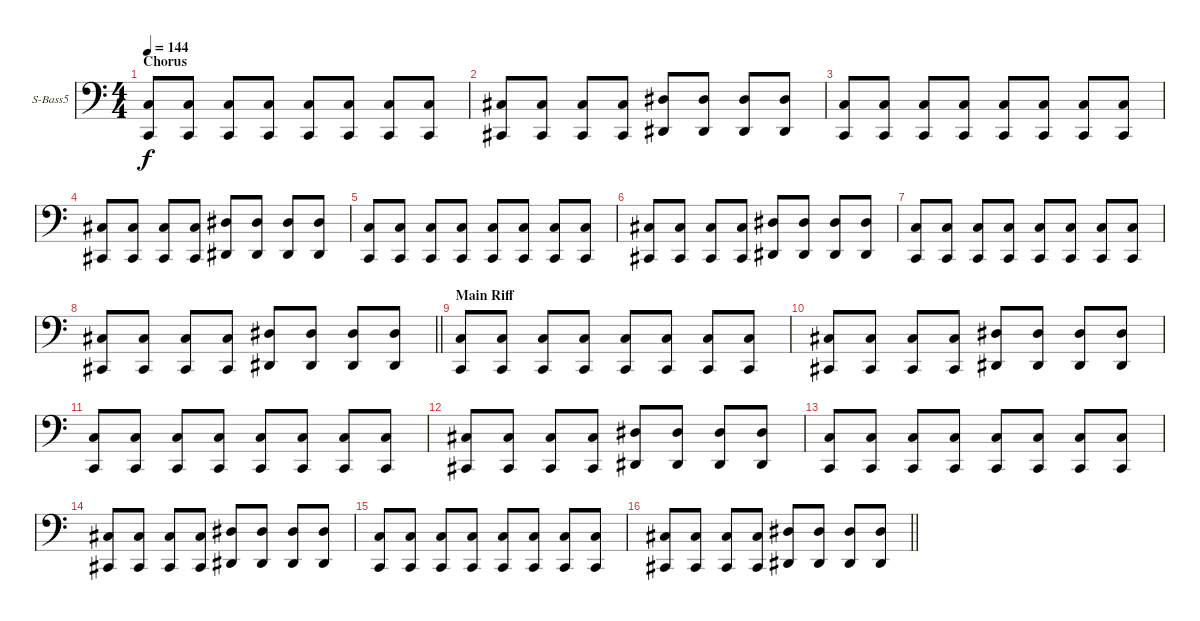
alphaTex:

\bracketExtendMode groupsimilarinstruments
\firstSystemTrackNameOrientation horizontal
\otherSystemsTrackNameOrientation horizontal
\track ("Flake 4" "S-Bass5") {instrument synthbass2}
\staff {score}
\tuning (G2 D2 A1 E1 B0)
\ts (4 4)
\section ("" "Chorus")
\tempo 144
\clef f4
\ks c
(3.3 1.5).8{dy f} (3.3 1.5).8 (3.3 1.5).8 (3.3 1.5).8 (3.3 1.5).8 (3.3 1.5).8 (3.3 1.5).8 (3.3 1.5).8 |
(4.3 2.5).8 (4.3 2.5).8 (4.3 2.5).8 (4.3 2.5).8 (6.3 4.5).8 (6.3 4.5).8 (6.3 4.5).8 (6.3 4.5).8 |
(3.3 1.5).8 (3.3 1.5).8 (3.3 1.5).8 (3.3 1.5).8 (3.3 1.5).8 (3.3 1.5).8 (3.3 1.5).8 (3.3 1.5).8 |
(4.3 2.5).8 (4.3 2.5).8 (4.3 2.5).8 (4.3 2.5).8 (6.3 4.5).8 (6.3 4.5).8 (6.3 4.5).8 (6.3 4.5).8 |
(3.3 1.5).8 (3.3 1.5).8 (3.3 1.5).8 (3.3 1.5).8 (3.3 1.5).8 (3.3 1.5).8 (3.3 1.5).8 (3.3 1.5).8 |
(4.3 2.5).8 (4.3 2.5).8 (4.3 2.5).8 (4.3 2.5).8 (6.3 4.5).8 (6.3 4.5).8 (6.3 4.5).8 (6.3 4.5).8 |
(3.3 1.5).8 (3.3 1.5).8 (3.3 1.5).8 (3.3 1.5).8 (3.3 1.5).8 (3.3 1.5).8 (3.3 1.5).8 (3.3 1.5).8 |
\barLineRight lightlight
(4.3 2.5).8 (4.3 2.5).8 (4.3 2.5).8 (4.3 2.5).8 (6.3 4.5).8 (6.3 4.5).8 (6.3 4.5).8 (6.3 4.5).8 |
\section ("" "Main Riff")
(3.3 1.5).8 (3.3 1.5).8 (3.3 1.5).8 (3.3 1.5).8 (3.3 1.5).8 (3.3 1.5).8 (3.3 1.5).8 (3.3 1.5).8 |
(4.3 2.5).8 (4.3 2.5).8 (4.3 2.5).8 (4.3 2.5).8 (6.3 4.5).8 (6.3 4.5).8 (6.3 4.5).8 (6.3 4.5).8 |
(3.3 1.5).8 (3.3 1.5).8 (3.3 1.5).8 (3.3 1.5).8 (3.3 1.5).8 (3.3 1.5).8 (3.3 1.5).8 (3.3 1.5).8 |
(4.3 2.5).8 (4.3 2.5).8 (4.3 2.5).8 (4.3 2.5).8 (6.3 4.5).8 (6.3 4.5).8 (6.3 4.5).8 (6.3 4.5).8 |
(3.3 1.5).8 (3.3 1.5).8 (3.3 1.5).8 (3.3 1.5).8 (3.3 1.5).8 (3.3 1.5).8 (3.3 1.5).8 (3.3 1.5).8 |
(4.3 2.5).8 (4.3 2.5).8 (4.3 2.5).8 (4.3 2.5).8 (6.3 4.5).8 (6.3 4.5).8 (6.3 4.5).8 (6.3 4.5).8 |
(3.3 1.5).8 (3.3 1.5).8 (3.3 1.5).8 (3.3 1.5).8 (3.3 1.5).8 (3.3 1.5).8 (3.3 1.5).8 (3.3 1.5).8 |
\barLineRight lightlight
(4.3 2.5).8 (4.3 2.5).8 (4.3 2.5).8 (4.3 2.5).8 (6.3 4.5).8 (6.3 4.5).8 (6.3 4.5).8 (6.3 4.5).8
